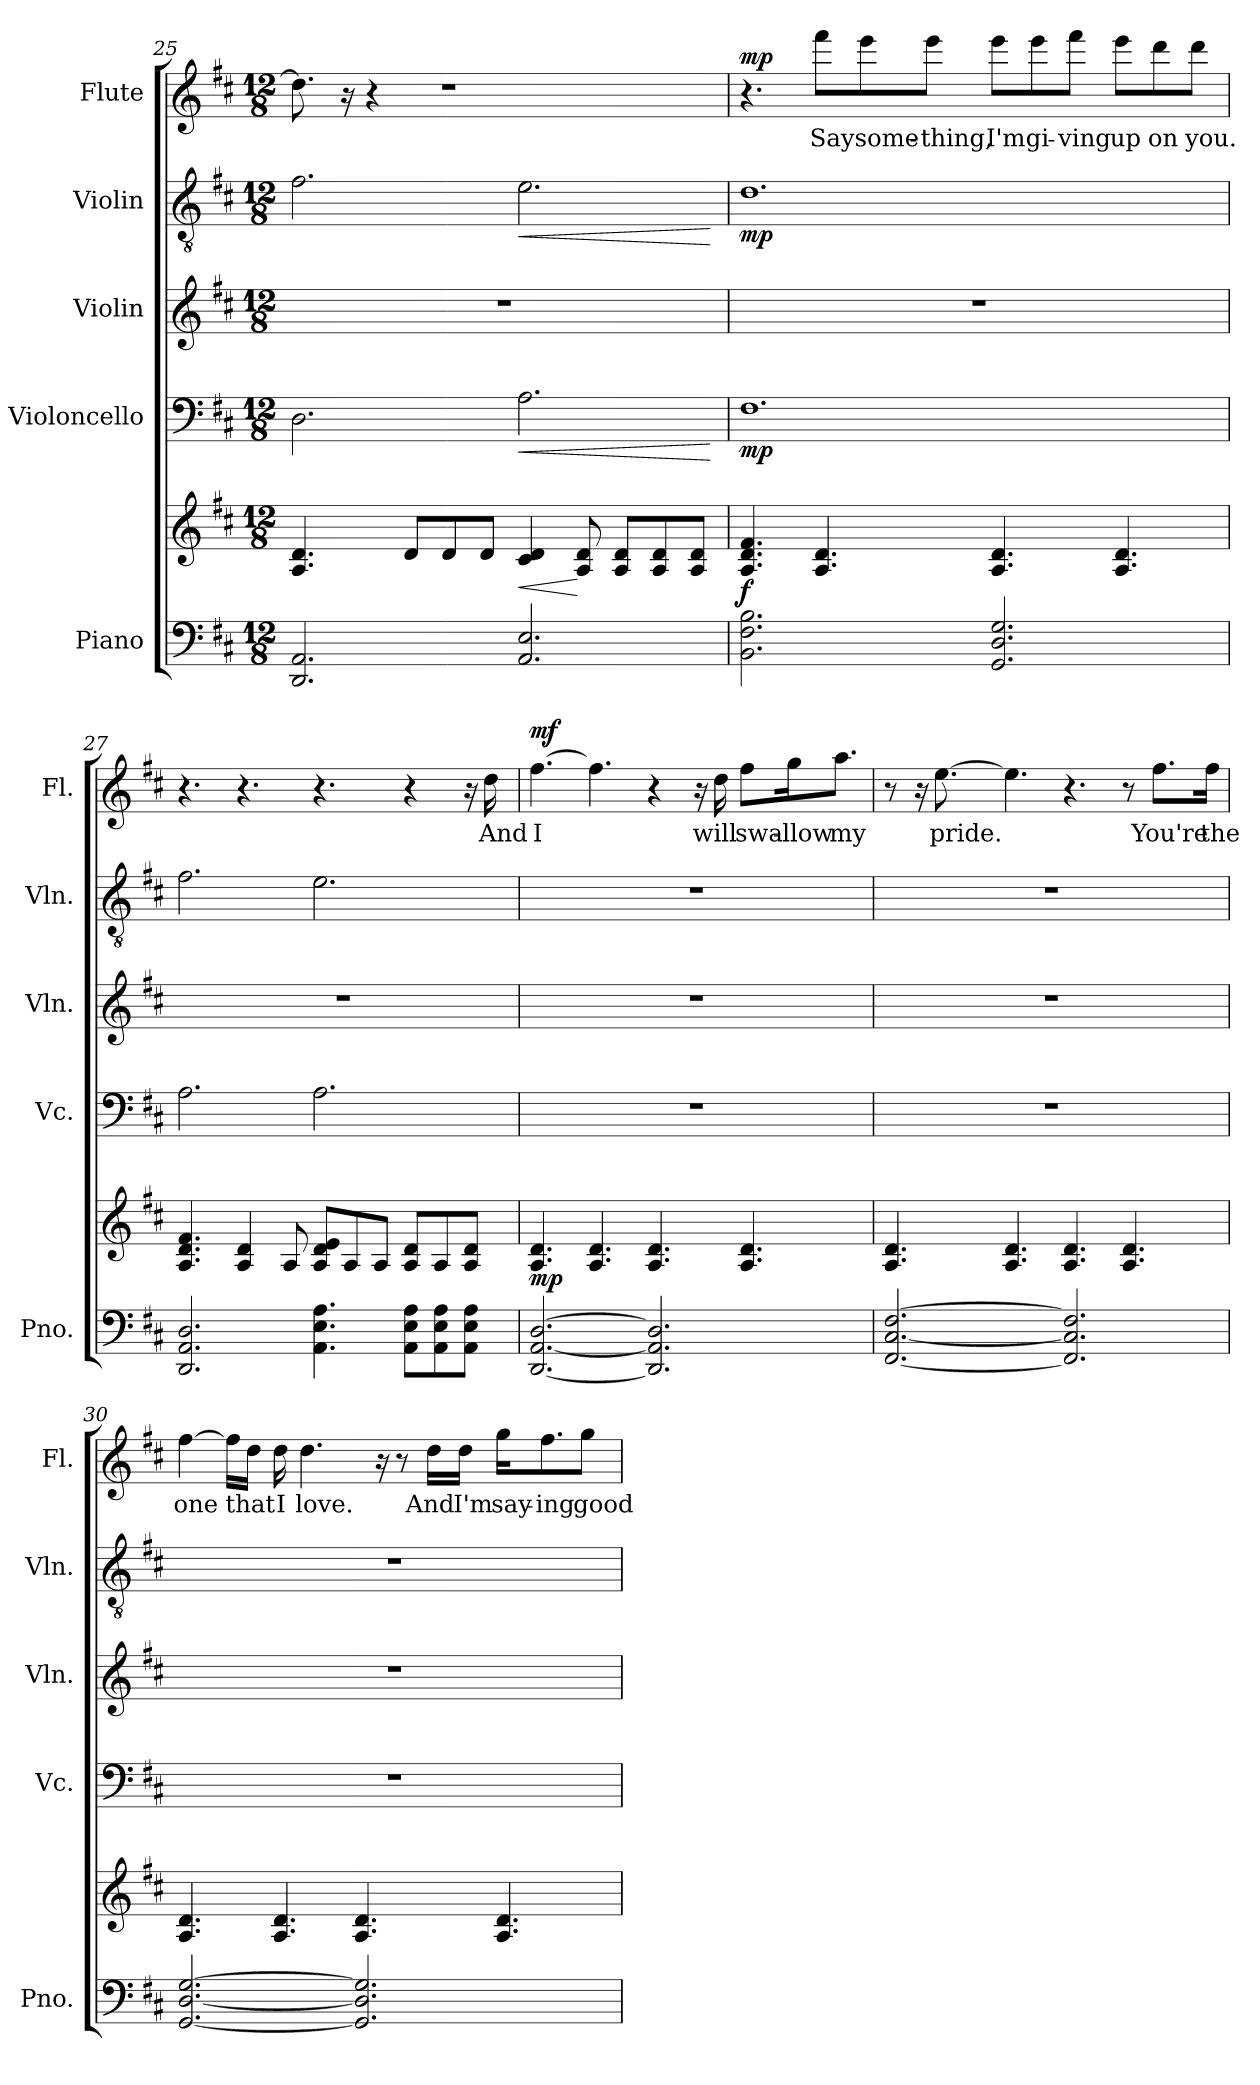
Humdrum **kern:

**kern	**kern	**dynam	**kern	**dynam	**kern	**kern	**dynam	**kern	**text	**dynam
*part5	*part5	*part5	*part4	*part4	*part3	*part2	*part2	*part1	*part1	*part1
*staff6	*staff5	*staff5/6	*staff4	*staff4	*staff3	*staff2	*staff2	*staff1	*staff1	*staff1
*I"Piano	*	*	*I"Violoncello	*	*I"Violin	*I"Violin	*	*I"Flute	*	*
*I'Pno.	*	*	*I'Vc.	*	*I'Vln.	*I'Vln.	*	*I'Fl.	*	*
*clefF4	*clefG2	*	*clefF4	*	*clefG2	*clefGv2	*	*clefG2	*	*
*k[f#c#]	*k[f#c#]	*	*k[f#c#]	*	*k[f#c#]	*k[f#c#]	*	*k[f#c#]	*	*
*M12/8	*M12/8	*	*M12/8	*	*M12/8	*M12/8	*	*M12/8	*	*
=25	=25	=25	=25	=25	=25	=25	=25	=25	=25	=25
2.DD/ 2.AA/	4.A/ 4.d/	.	2.D\	.	1.r	2.f#\	.	8.dd\]	.	.
.	.	.	.	.	.	.	.	16r	.	.
.	.	.	.	.	.	.	.	4r	.	.
.	8d/L	.	.	.	.	.	.	.	.	.
.	8d/	.	.	.	.	.	.	1r	.	.
.	8d/J	.	.	.	.	.	.	.	.	.
!	!	!LO:HP:b	!	!LO:HP:b	!	!	!LO:HP:b	!	!	!
2.AA/ 2.E/	4c#/ 4d/	<	2.A\	<	.	2.e\	<	.	.	.
.	8A/ 8d/	[	.	.	.	.	.	.	.	.
.	8A/ 8d/L	.	.	.	.	.	.	.	.	.
.	8A/ 8d/	.	.	.	.	.	.	.	.	.
.	8A/ 8d/J	.	.	.	.	.	.	.	.	.
.	.	.	.	[	.	.	[	.	.	.
!!LO:LB:g=z
=26	=26	=26	=26	=26	=26	=26	=26	=26	=26	=26
!	!	!LO:DY:a=2	!	!LO:DY:b	!	!	!LO:DY:b	!	!	!LO:DY:b
2.BB\ 2.F#\ 2.B\	4.A/ 4.d/ 4.f#/	f	1.F#	mp	1.r	1.d	mp	4.r	.	mp
.	4.A/ 4.d/	.	.	.	.	.	.	8fff#\L	Say	.
.	.	.	.	.	.	.	.	8eee\	some-	.
.	.	.	.	.	.	.	.	8eee\J	-thing,	.
2.GG/ 2.D/ 2.G/	4.A/ 4.d/	.	.	.	.	.	.	8eee\L	I'm	.
.	.	.	.	.	.	.	.	8eee\	gi-	.
.	.	.	.	.	.	.	.	8fff#\J	-ving	.
.	4.A/ 4.d/	.	.	.	.	.	.	8eee\L	up	.
.	.	.	.	.	.	.	.	8ddd\	on	.
.	.	.	.	.	.	.	.	8ddd\J	you.	.
=27	=27	=27	=27	=27	=27	=27	=27	=27	=27	=27
2.DD/ 2.AA/ 2.D/	4.A/ 4.d/ 4.f#/	.	2.A\	.	1.r	2.f#\	.	4.r	.	.
.	4A/ 4d/	.	.	.	.	.	.	4.r	.	.
.	8A/	.	.	.	.	.	.	.	.	.
4.AA\ 4.E\ 4.A\	8A/ 8d/ 8e/L	.	2.A\	.	.	2.e\	.	4.r	.	.
.	8A/	.	.	.	.	.	.	.	.	.
.	8A/J	.	.	.	.	.	.	.	.	.
8AA\ 8E\ 8A\L	8A/ 8d/L	.	.	.	.	.	.	4r	.	.
8AA\ 8E\ 8A\	8A/	.	.	.	.	.	.	.	.	.
8AA\ 8E\ 8A\J	8A/ 8d/J	.	.	.	.	.	.	16r	.	.
.	.	.	.	.	.	.	.	16dd\	And	.
!!LO:PB:g=z
=28	=28	=28	=28	=28	=28	=28	=28	=28	=28	=28
!	!	!LO:DY:b	!	!	!	!	!	!	!	!LO:DY:b
[2.DD/ [2.AA/ [2.D/	4.A/ 4.d/	mp	1.r	.	1.r	1.r	.	[4.ff#\	I	mf
.	4.A/ 4.d/	.	.	.	.	.	.	4.ff#\]	.	.
2.DD/] 2.AA/] 2.D/]	4.A/ 4.d/	.	.	.	.	.	.	4r	.	.
.	.	.	.	.	.	.	.	16r	.	.
.	.	.	.	.	.	.	.	16dd\	will	.
.	4.A/ 4.d/	.	.	.	.	.	.	8ff#\L	swa-	.
.	.	.	.	.	.	.	.	16gg\K	-llow	.
.	.	.	.	.	.	.	.	8.aa\J	my	.
=29	=29	=29	=29	=29	=29	=29	=29	=29	=29	=29
[2.FF#/ [2.C#/ [2.F#/	4.A/ 4.d/	.	1.r	.	1.r	1.r	.	8r	.	.
.	.	.	.	.	.	.	.	16r	.	.
.	.	.	.	.	.	.	.	[8.ee\	pride.	.
.	4.A/ 4.d/	.	.	.	.	.	.	4.ee\]	.	.
2.FF#/] 2.C#/] 2.F#/]	4.A/ 4.d/	.	.	.	.	.	.	4.r	.	.
.	4.A/ 4.d/	.	.	.	.	.	.	8r	.	.
.	.	.	.	.	.	.	.	8.ff#\L	You're	.
.	.	.	.	.	.	.	.	16ff#\Jk	the	.
!!LO:LB:g=z
=30	=30	=30	=30	=30	=30	=30	=30	=30	=30	=30
[2.GG/ [2.D/ [2.G/	4.A/ 4.d/	.	1.r	.	1.r	1.r	.	[4ff#\	one	.
.	.	.	.	.	.	.	.	16ff#\LL]	.	.
.	.	.	.	.	.	.	.	16dd\JJ	that	.
.	4.A/ 4.d/	.	.	.	.	.	.	16dd\	I	.
.	.	.	.	.	.	.	.	4.dd\	love.	.
2.GG/] 2.D/] 2.G/]	4.A/ 4.d/	.	.	.	.	.	.	.	.	.
.	.	.	.	.	.	.	.	16r	.	.
.	.	.	.	.	.	.	.	8r	.	.
.	.	.	.	.	.	.	.	16dd\LL	And	.
.	.	.	.	.	.	.	.	16dd\JJ	I'm	.
.	4.A/ 4.d/	.	.	.	.	.	.	16gg\KL	say-	.
.	.	.	.	.	.	.	.	8.ff#\	-ing	.
.	.	.	.	.	.	.	.	8gg\J	good-	.
=	=	=	=	=	=	=	=	=	=	=
*-	*-	*-	*-	*-	*-	*-	*-	*-	*-	*-
